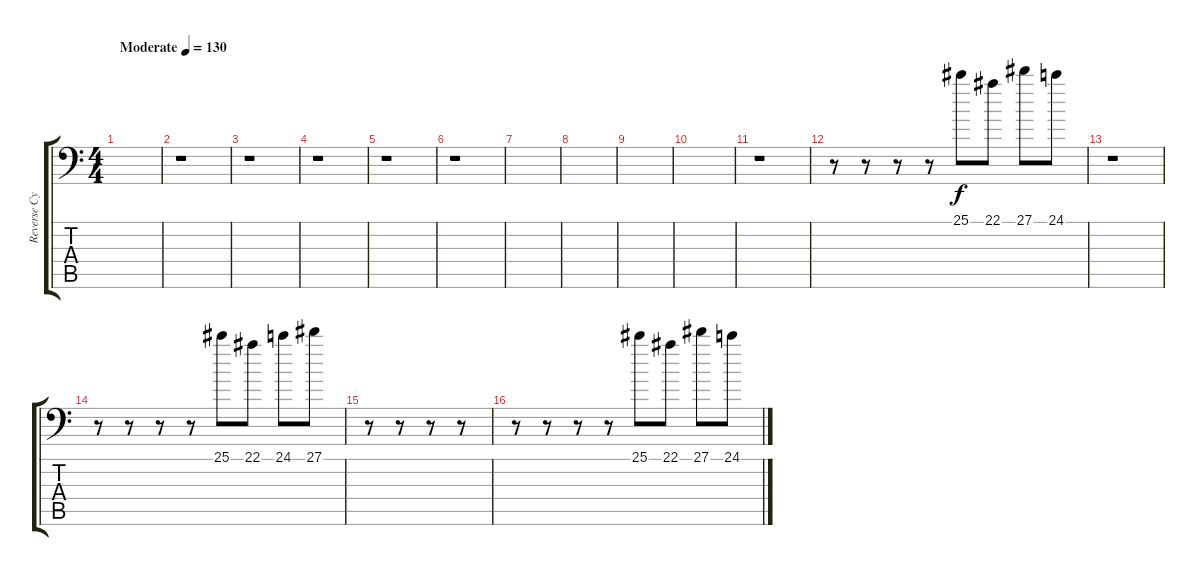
\track ("Reverse Cymbal" "Reverse Cy") {instrument acousticgrandpiano}
\staff {score tabs}
\tuning (C4 G3 Eb3 Bb2 F2 Bb1) {hide}
\ts (4 4)
\tempo (130 "Moderate")
\clef f4
\ks c
|
r.1 |
r.1 |
r.1 |
r.1 |
r.1 |
|
|
|
|
r.1 |
r.8 r.8 r.8 r.8 25.1.8 22.1.8 27.1.8 24.1.8 |
r.1 |
r.8 r.8 r.8 r.8 25.1.8 22.1.8 24.1.8 27.1.8 |
r.8 r.8 r.8 r.8 |
r.8 r.8 r.8 r.8 25.1.8 22.1.8 27.1.8 24.1.8
